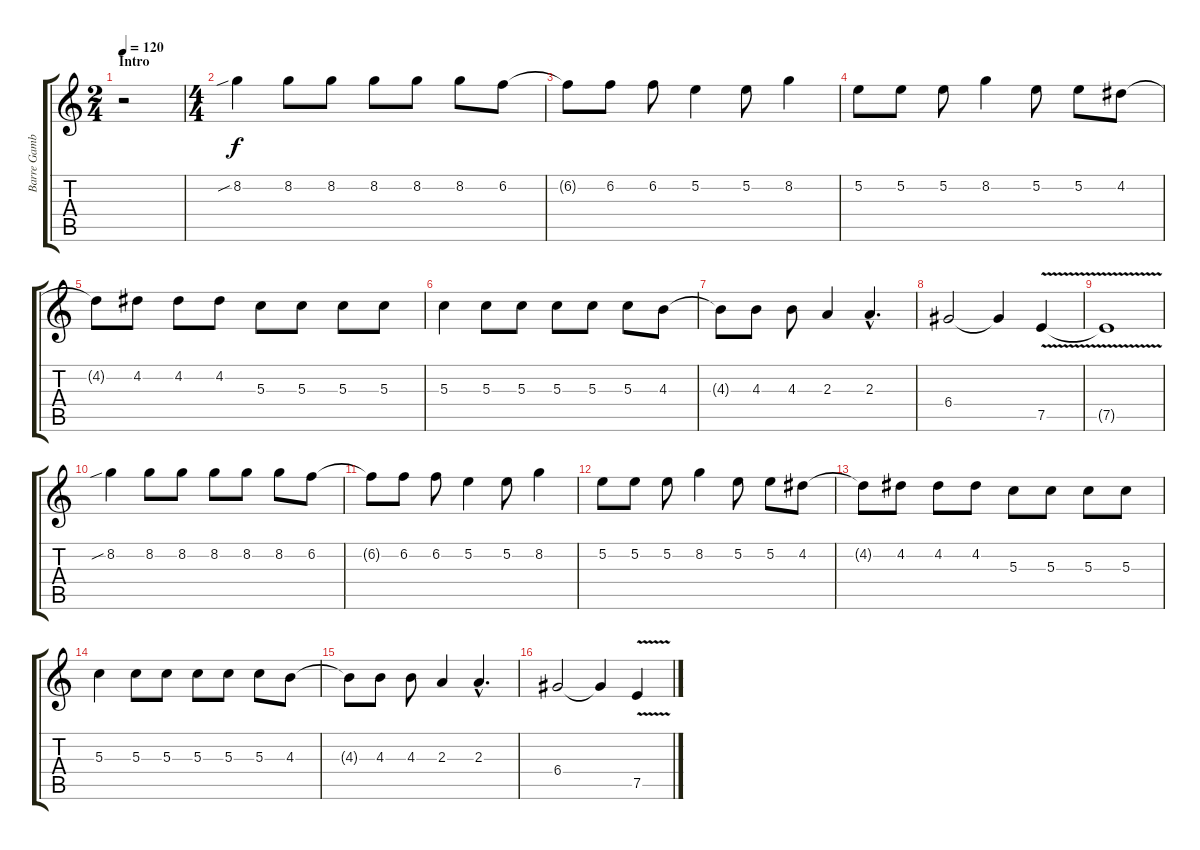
\track ("Barre Gambling" "Barre Gamb") {instrument distortionguitar}
\staff {score tabs}
\tuning (E4 B3 G3 D3 A2 E2) {hide}
\ts (2 4)
\section ("" "Intro")
\tempo 120
\tempo 142
\tempo 120
\clef g2
\ks c
r.2{dy f instrument distortionguitar} |
\ts (4 4)
8.2{sib}.4 8.2.8 8.2.8 8.2.8 8.2.8 8.2.8 6.2.8 |
6.2{t}.8 6.2.8 6.2.8 5.2.4 5.2.8 8.2.4 |
5.2.8 5.2.8 5.2.8 8.2.4 5.2.8 5.2.8 4.2.8 |
4.2{t}.8 4.2.8 4.2.8 4.2.8 5.3.8 5.3.8 5.3.8 5.3.8 |
5.3.4 5.3.8 5.3.8 5.3.8 5.3.8 5.3.8 4.3.8 |
4.3{t}.8 4.3.8 4.3.8 2.3.4 2.3{hac}.4{d} |
6.4.2 6.4{t}.4 7.5{v}.4 |
7.5{t}.1 |
8.2{sib}.4 8.2.8 8.2.8 8.2.8 8.2.8 8.2.8 6.2.8 |
6.2{t}.8 6.2.8 6.2.8 5.2.4 5.2.8 8.2.4 |
5.2.8 5.2.8 5.2.8 8.2.4 5.2.8 5.2.8 4.2.8 |
4.2{t}.8 4.2.8 4.2.8 4.2.8 5.3.8 5.3.8 5.3.8 5.3.8 |
5.3.4 5.3.8 5.3.8 5.3.8 5.3.8 5.3.8 4.3.8 |
4.3{t}.8 4.3.8 4.3.8 2.3.4 2.3{hac}.4{d} |
6.4.2 6.4{t}.4 7.5{v}.4
